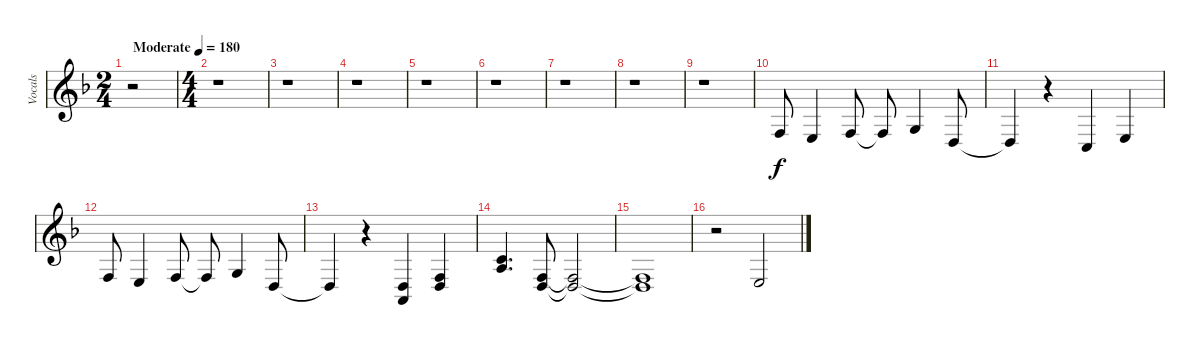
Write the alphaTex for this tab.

\track ("Vocals" "Vocals") {instrument flute}
\staff {score}
\tuning (E4 B3 G3 D3 A2 E2) {hide}
\ts (2 4)
\tempo (180 "Moderate")
\clef g2
\ks f
r.2{dy f instrument flute} |
\ts (4 4)
r.1 |
r.1 |
r.1 |
r.1 |
r.1 |
r.1 |
r.1 |
r.1 |
3.4.8 2.4.4 3.4.8 3.4{t}.8 0.3.4 0.4.8 |
0.4{t}.4 r.4 3.5.4 2.4.4 |
3.4.8 2.4.4 3.4.8 3.4{t}.8 0.3.4 0.4.8 |
0.4{t}.4 r.4 (0.4 0.5).4 (0.4 8.5).4 |
(1.2 2.3).4{d} (3.4 5.5).8 (3.4{t} 5.5{t}).2 |
(3.4{t} 5.5{t}).1 |
r.2 2.4.2
